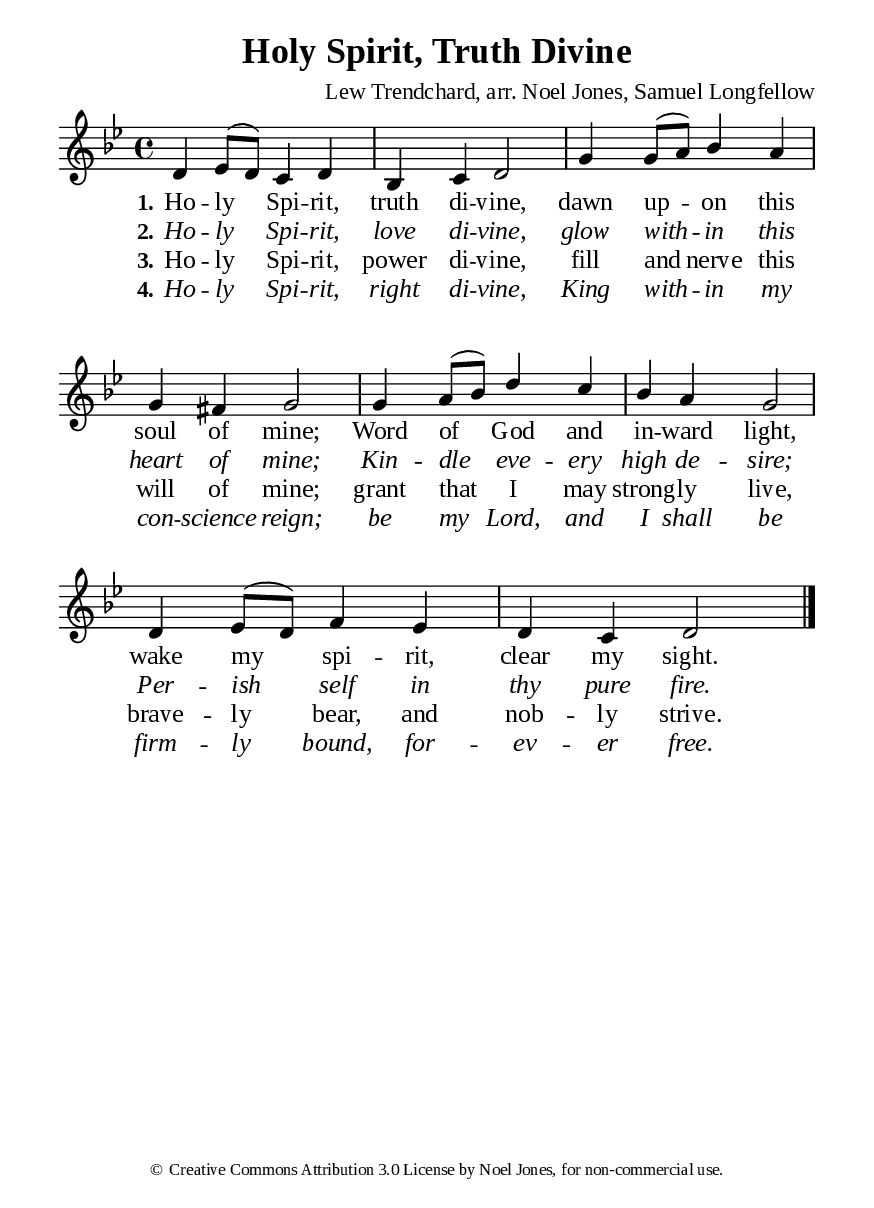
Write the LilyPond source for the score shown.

\version "2.18.2"

\header {
  title = "Holy Spirit, Truth Divine"
  composer = "Lew Trendchard, arr. Noel Jones, Samuel Longfellow"
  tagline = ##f
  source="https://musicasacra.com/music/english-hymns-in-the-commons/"
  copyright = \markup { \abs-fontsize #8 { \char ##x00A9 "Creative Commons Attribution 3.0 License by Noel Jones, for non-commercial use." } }
}

global= {
  \key bes \major
  \time 4/4
  \override Score.BarNumber.break-visibility = ##(#f #f #f)
  \override Lyrics.LyricSpace.minimum-distance = #3.0
}

\paper {
  #(set-paper-size "a5")
  top-margin = 10\mm
  bottom-margin = 5\mm
  left-margin = 10\mm
  right-margin = 10\mm
  indent = #0
  #(define fonts
	 (make-pango-font-tree "Liberation Serif"
	 		       "Liberation Serif"
			       "Liberation Serif"
			       (/ 20 20)))
  system-system-spacing = #'((basic-distance . 3) (padding . 5))
}

printItalic = \with {
  \override LyricText.font-shape = #'italic
}

% Verse music
musicVerseSoprano = \relative c' {
  %{	01	%} d4 ees8 (d) c4 d |
  %{	02	%} bes c d2 |
  %{	03	%} g4 g8 (a) bes4 a |
  %{	04	%} g fis g2 |
  %{	05	%} g4 a8 (bes) d4 c |
  %{	06	%} bes a g2 |
  %{	07	%} d4 ees8 (d) f4 ees |
  %{	08	%} d c d2 \bar "|."
}

% Verse lyrics
verseOne = \lyricmode {
  \set stanza = #"1."
  Ho -- ly Spi -- rit, truth di -- vine,
  dawn up -- on this soul of mine;
  Word of God and in -- ward light,
  wake my spi -- rit, clear my sight.
}

verseTwo = \lyricmode {
  \set stanza = #"2."
  Ho -- ly Spi -- rit, love di -- vine,
  glow with -- in this heart of mine;
  Kin -- dle eve -- ery high de -- sire;
  Per -- ish self in thy pure fire.
}

verseThree = \lyricmode {
  \set stanza = #"3."
  Ho -- ly Spi -- rit, power di -- vine,
  fill and nerve this will of mine;
  grant that I may strong -- ly live,
  brave -- ly bear, and nob -- ly strive.
}

verseFour = \lyricmode {
  \set stanza = #"4."
  Ho -- ly Spi -- rit, right di -- vine,
  King with -- in my con -- science reign;
  be my Lord, and I shall be
  firm -- ly bound, for -- ev -- er free.
}

% Layout
\score {
    \new ChoirStaff <<
      \new Staff <<
        \clef "treble"
        \new Voice = "sopranos" { \global \stemUp \slurUp \musicVerseSoprano }
      >>
      \new Lyrics \lyricsto sopranos \verseOne
      \new Lyrics \printItalic \lyricsto sopranos \verseTwo
      \new Lyrics \lyricsto sopranos \verseThree
      \new Lyrics \printItalic \lyricsto sopranos \verseFour
    >>
}
